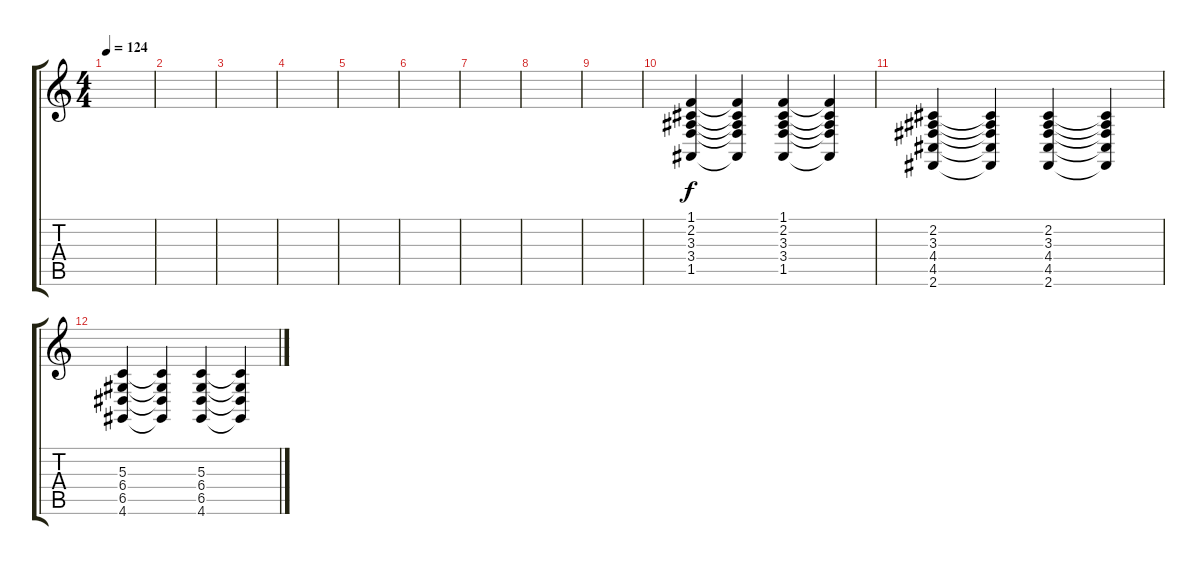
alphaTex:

\track "" {instrument acousticgrandpiano}
\staff {score tabs}
\tuning (E4 B3 G3 D3 A2 E2) {hide}
\ts (4 4)
\tempo 124
\clef g2
\ks c
|
|
|
|
|
|
|
|
|
(1.1 2.2 3.3 3.4 1.5).4 (1.1{t} 2.2{t} 3.3{t} 3.4{t} 1.5{t}).4 (1.1 2.2 3.3 3.4 1.5).4 (1.1{t} 2.2{t} 3.3{t} 3.4{t} 1.5{t}).4{txt ""} |
(2.2 3.3 4.4 4.5 2.6).4 (2.2{t} 3.3{t} 4.4{t} 4.5{t} 2.6{t}).4 (2.2 3.3 4.4 4.5 2.6).4 (2.2{t} 3.3{t} 4.4{t} 4.5{t} 2.6{t}).4 |
(5.3 6.4 6.5 4.6).4 (5.3{t} 6.4{t} 6.5{t} 4.6{t}).4 (5.3 6.4 6.5 4.6).4 (5.3{t} 6.4{t} 6.5{t} 4.6{t}).4
